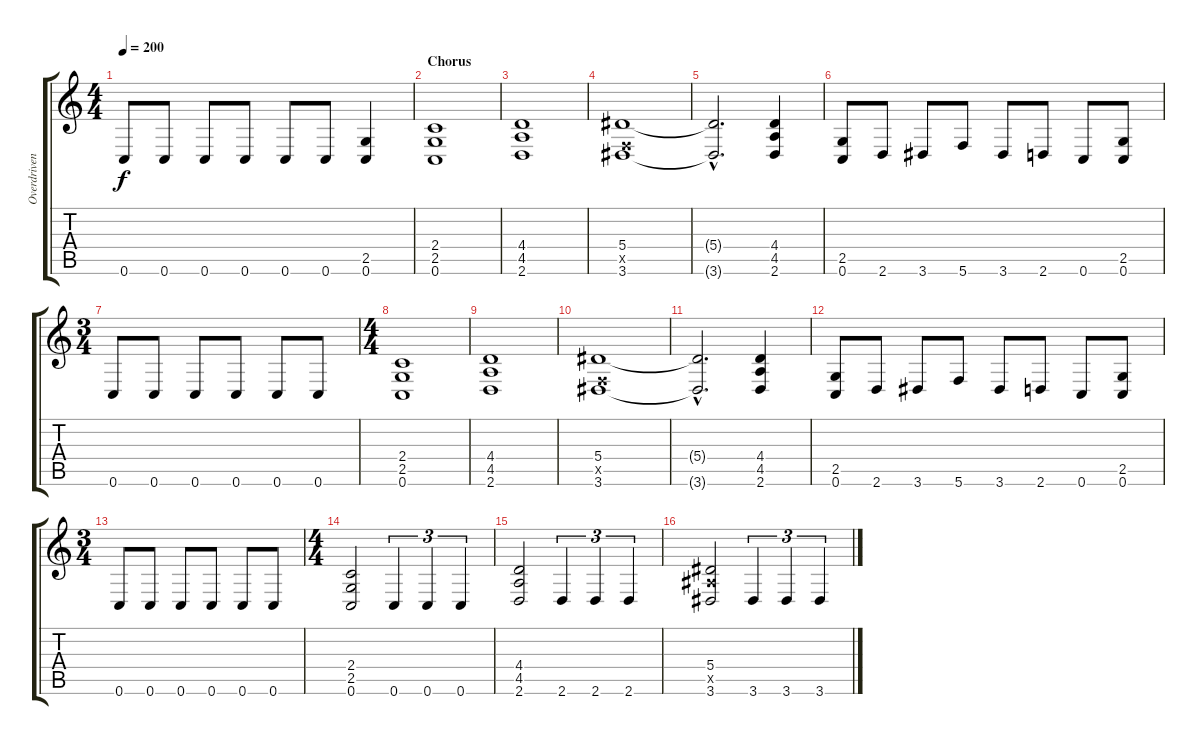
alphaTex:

\track ("Overdriven Lead" "Overdriven") {instrument overdrivenguitar}
\staff {score tabs}
\tuning (C4 G3 Eb3 Bb2 F2 C2) {hide}
\ts (4 4)
\tempo 200
\clef g2
\ks c
0.6.8{dy f} 0.6.8 0.6.8 0.6.8 0.6.8 0.6.8 (2.5 0.6).4 |
\section ("" "Chorus")
(2.4 2.5 0.6).1 |
(4.4 4.5 2.6).1 |
(5.4 0.5{x} 3.6).1 |
(5.4{hac t} 3.6{hac t}).2{d} (4.4 4.5 2.6).4 |
(2.5 0.6).8 2.6.8 3.6.8 5.6.8 3.6.8 2.6.8 0.6.8 (2.5 0.6).8 |
\ts (3 4)
0.6.8 0.6.8 0.6.8 0.6.8 0.6.8 0.6.8 |
\ts (4 4)
(2.4 2.5 0.6).1 |
(4.4 4.5 2.6).1 |
(5.4 0.5{x} 3.6).1 |
(5.4{hac t} 3.6{hac t}).2{d} (4.4 4.5 2.6).4 |
(2.5 0.6).8 2.6.8 3.6.8 5.6.8 3.6.8 2.6.8 0.6.8 (2.5 0.6).8 |
\ts (3 4)
0.6.8 0.6.8 0.6.8 0.6.8 0.6.8 0.6.8 |
\ts (4 4)
(2.4 2.5 0.6).2 0.6.4{tu (3 2)} 0.6.4{tu (3 2)} 0.6.4{tu (3 2)} |
(4.4 4.5 2.6).2 2.6.4{tu (3 2)} 2.6.4{tu (3 2)} 2.6.4{tu (3 2)} |
(5.4 5.5{x} 3.6).2 3.6.4{tu (3 2)} 3.6.4{tu (3 2)} 3.6.4{tu (3 2)}
